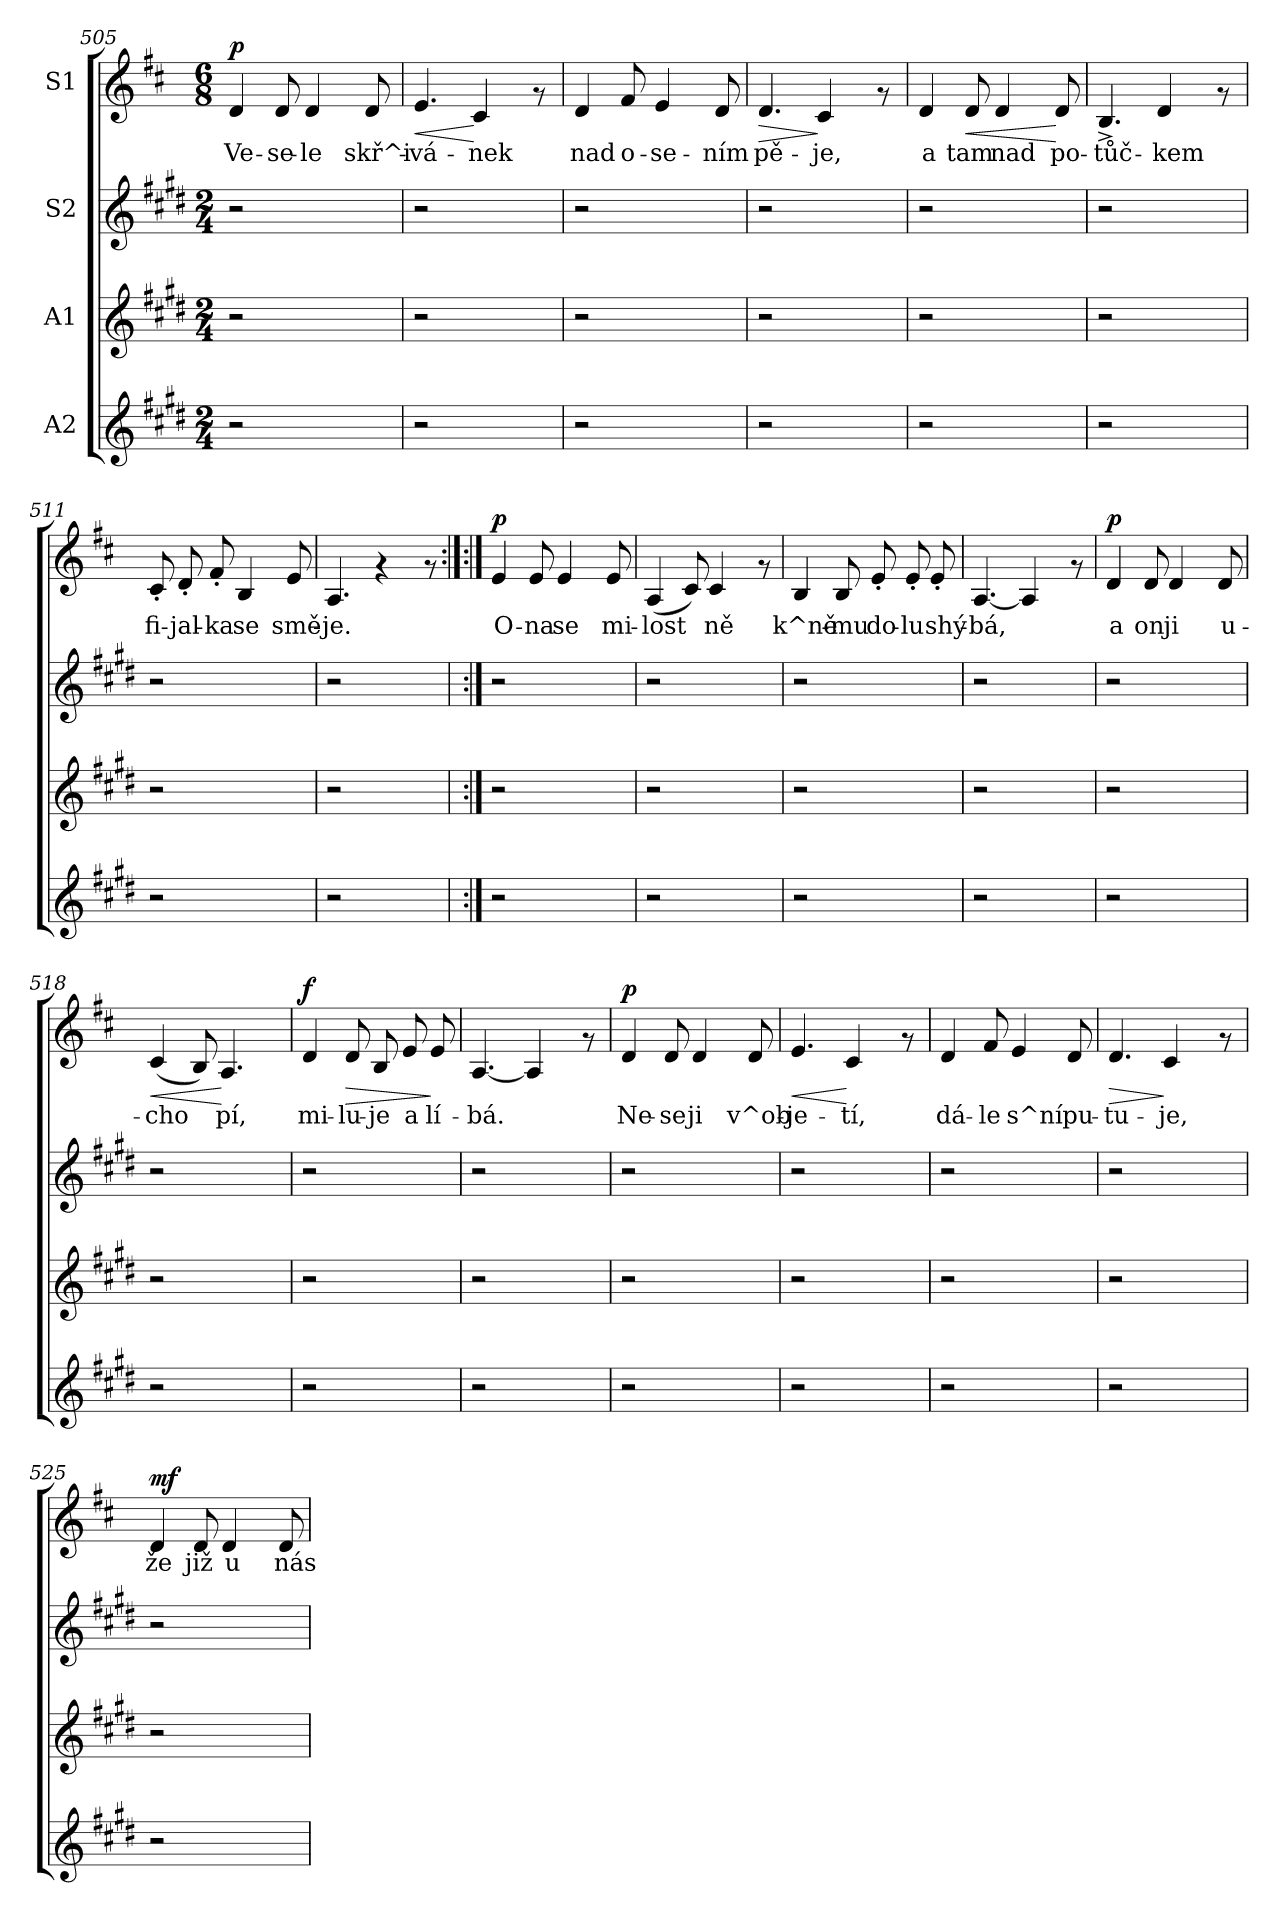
**kern	**kern	**kern	**kern	**text	**dynam
*part4	*part3	*part2	*part1	*part1	*part1
*staff4	*staff3	*staff2	*staff1	*staff1	*staff1
*I"A2	*I"A1	*I"S2	*I"S1	*	*
*clefG2	*clefG2	*clefG2	*clefG2	*	*
*k[f#c#g#d#]	*k[f#c#g#d#]	*k[f#c#g#d#]	*k[f#c#]	*	*
*E:	*E:	*E:	*D:	*	*
*M2/4	*M2/4	*M2/4	*M6/8	*	*
=505	=505	=505	=505	=505	=505
!	!	!	!	!LO:LY:b:cj	!LO:DY:a
2r	2r	2r	4d/	Ve-	p
!	!	!	!	!LO:LY:b:cj	!
.	.	.	8d/	-se-	.
!	!	!	!	!LO:LY:b:cj	!
.	.	.	4d/	-le	.
4ryy	4ryy	4ryy	.	.	.
!	!	!	!	!LO:LY:b:cj	!
.	.	.	8d/	skř^i-	.
=506	=506	=506	=506	=506	=506
!	!	!	!	!LO:LY:b:cj	!LO:HP:b
2r	2r	2r	4.e/	-vá-	<
!	!	!	!	!LO:LY:b:cj	!
.	.	.	4c#/	-nek	[
4ryy	4ryy	4ryy	.	.	.
.	.	.	8rf	.	.
=507	=507	=507	=507	=507	=507
!	!	!	!	!LO:LY:b:cj	!
2r	2r	2r	4d/	nad	.
!	!	!	!	!LO:LY:b:cj	!
.	.	.	8f#/	o-	.
!	!	!	!	!LO:LY:b:cj	!
.	.	.	4e/	-se-	.
4ryy	4ryy	4ryy	.	.	.
!	!	!	!	!LO:LY:b:cj	!
.	.	.	8d/	-ním	.
=508	=508	=508	=508	=508	=508
!	!	!	!	!LO:LY:b:cj	!LO:HP:b
2r	2r	2r	4.d/	pě-	>
!	!	!	!	!LO:LY:b:cj	!
.	.	.	4c#/	-je,	]
4ryy	4ryy	4ryy	.	.	.
.	.	.	8rf	.	.
=509	=509	=509	=509	=509	=509
!	!	!	!	!LO:LY:b:cj	!
2r	2r	2r	4d/	a	.
!	!	!	!	!LO:LY:b:cj	!LO:HP:b
.	.	.	8d/	tam	<
!	!	!	!	!LO:LY:b:cj	!
.	.	.	4d/	nad	.
4ryy	4ryy	4ryy	.	.	.
!	!	!	!	!LO:LY:b:cj	!
.	.	.	8d/	po-	[
=510	=510	=510	=510	=510	=510
!	!	!	!	!LO:LY:b:cj	!
2r	2r	2r	4.B^>/	-tůč-	.
!	!	!	!	!LO:LY:b:cj	!
.	.	.	4d/	-kem	.
4ryy	4ryy	4ryy	.	.	.
.	.	.	8rf	.	.
!!LO:PB:g=z
=511	=511	=511	=511	=511	=511
!	!	!	!	!LO:LY:b:cj	!
2r	2r	2r	8c#'>/	fi-	.
!	!	!	!	!LO:LY:b:cj	!
.	.	.	8d'>/	-jal-	.
!	!	!	!	!LO:LY:b:cj	!
.	.	.	8f#'>/	-ka	.
!	!	!	!	!LO:LY:b:cj	!
.	.	.	4B/	se	.
4ryy	4ryy	4ryy	.	.	.
!	!	!	!	!LO:LY:b:cj	!
.	.	.	8e/	smě-	.
=512	=512	=512	=512	=512	=512
!	!	!	!	!LO:LY:b:cj	!
2r	2r	2r	4.A/	-je.	.
.	.	.	4rf	.	.
4ryy	4ryy	4ryy	.	.	.
.	.	.	8rf	.	.
=513	=513	=513	=513:|!	=513:|!	=513:|!
!	!	!	!	!LO:LY:b:cj	!LO:DY:a
2r	2r	2r	4e/	O-	p
!	!	!	!	!LO:LY:b:cj	!
.	.	.	8e/	-na	.
!	!	!	!	!LO:LY:b:cj	!
.	.	.	4e/	se	.
4ryy	4ryy	4ryy	.	.	.
!	!	!	!	!LO:LY:b:cj	!
.	.	.	8e/	mi-	.
=514	=514	=514	=514	=514	=514
!	!	!	!	!LO:LY:b:cj	!
2r	2r	2r	(<4A/	-lost-	.
!	!	!	!	!LO:LY:b:cj	!
.	.	.	8c#/)	--	.
!	!	!	!	!LO:LY:b:cj	!
.	.	.	4c#/	-ně	.
4ryy	4ryy	4ryy	.	.	.
.	.	.	8rf	.	.
=515	=515	=515	=515	=515	=515
!	!	!	!	!LO:LY:b:cj	!
2r	2r	2r	4B/	k^ně-	.
!	!	!	!	!LO:LY:b:cj	!
.	.	.	8B/	-mu	.
!	!	!	!	!LO:LY:b:cj	!
.	.	.	8e'>/	do-	.
!	!	!	!	!LO:LY:b:cj	!
4ryy	4ryy	4ryy	8e'>/	-lu	.
!	!	!	!	!LO:LY:b:cj	!
.	.	.	8e'>/	shý-	.
=516	=516	=516	=516	=516	=516
!	!	!	!	!LO:LY:b:cj	!
2r	2r	2r	[<4.A/	-bá,	.
!	!	!	!	!LO:LY:b:cj	!
.	.	.	4A/]	.	.
4ryy	4ryy	4ryy	.	.	.
.	.	.	8rf	.	.
!!LO:LB:g=z
=517	=517	=517	=517	=517	=517
!	!	!	!	!LO:LY:b:cj	!LO:DY:a
2r	2r	2r	4d/	a	p
!	!	!	!	!LO:LY:b:cj	!
.	.	.	8d/	on	.
!	!	!	!	!LO:LY:b:cj	!
.	.	.	4d/	ji	.
4ryy	4ryy	4ryy	.	.	.
!	!	!	!	!LO:LY:b:cj	!
.	.	.	8d/	u-	.
=518	=518	=518	=518	=518	=518
!	!	!	!	!LO:LY:b:cj	!LO:HP:b
2r	2r	2r	(<4c#/	-cho-	<
!	!	!	!	!LO:LY:b:cj	!
.	.	.	8B/)	--	.
!	!	!	!	!LO:LY:b:cj	!
.	.	.	4.A/	-pí,	[
4ryy	4ryy	4ryy	.	.	.
=519	=519	=519	=519	=519	=519
!	!	!	!	!LO:LY:b:cj	!LO:DY:a
2r	2r	2r	4d/	mi-	f
!	!	!	!	!LO:LY:b:cj	!LO:HP:b
.	.	.	8d/	-lu-	>
!	!	!	!	!LO:LY:b:cj	!
.	.	.	8B/	-je	.
!	!	!	!	!LO:LY:b:cj	!
4ryy	4ryy	4ryy	8e/	a	.
!	!	!	!	!LO:LY:b:cj	!
.	.	.	8e/	lí-	]
=520	=520	=520	=520	=520	=520
!	!	!	!	!LO:LY:b:cj	!
2r	2r	2r	[<4.A/	-bá.	.
!	!	!	!	!LO:LY:b:cj	!
.	.	.	4A/]	.	.
4ryy	4ryy	4ryy	.	.	.
.	.	.	8rf	.	.
=521	=521	=521	=521	=521	=521
!	!	!	!	!LO:LY:b:cj	!LO:DY:a
2r	2r	2r	4d/	Ne-	p
!	!	!	!	!LO:LY:b:cj	!
.	.	.	8d/	-se	.
!	!	!	!	!LO:LY:b:cj	!
.	.	.	4d/	ji	.
4ryy	4ryy	4ryy	.	.	.
!	!	!	!	!LO:LY:b:cj	!
.	.	.	8d/	v^ob-	.
=522	=522	=522	=522	=522	=522
!	!	!	!	!LO:LY:b:cj	!LO:HP:b
2r	2r	2r	4.e/	-je-	<
!	!	!	!	!LO:LY:b:cj	!
.	.	.	4c#/	-tí,	[
4ryy	4ryy	4ryy	.	.	.
.	.	.	8rf	.	.
!!LO:LB:g=z
=523	=523	=523	=523	=523	=523
!	!	!	!	!LO:LY:b:cj	!
2r	2r	2r	4d/	dá-	.
!	!	!	!	!LO:LY:b:cj	!
.	.	.	8f#/	-le	.
!	!	!	!	!LO:LY:b:cj	!
.	.	.	4e/	s^ní	.
4ryy	4ryy	4ryy	.	.	.
!	!	!	!	!LO:LY:b:cj	!
.	.	.	8d/	pu-	.
=524	=524	=524	=524	=524	=524
!	!	!	!	!LO:LY:b:cj	!LO:HP:b
2r	2r	2r	4.d/	-tu-	>
!	!	!	!	!LO:LY:b:cj	!
.	.	.	4c#/	-je,	]
4ryy	4ryy	4ryy	.	.	.
.	.	.	8rf	.	.
=525	=525	=525	=525	=525	=525
!	!	!	!	!LO:LY:b:cj	!LO:DY:a
2r	2r	2r	4d/	že	mf
!	!	!	!	!LO:LY:b:cj	!
.	.	.	8d/	již	.
!	!	!	!	!LO:LY:b:cj	!
.	.	.	4d/	u	.
4ryy	4ryy	4ryy	.	.	.
!	!	!	!	!LO:LY:b:cj	!
.	.	.	8d/	nás	.
=	=	=	=	=	=
*-	*-	*-	*-	*-	*-
